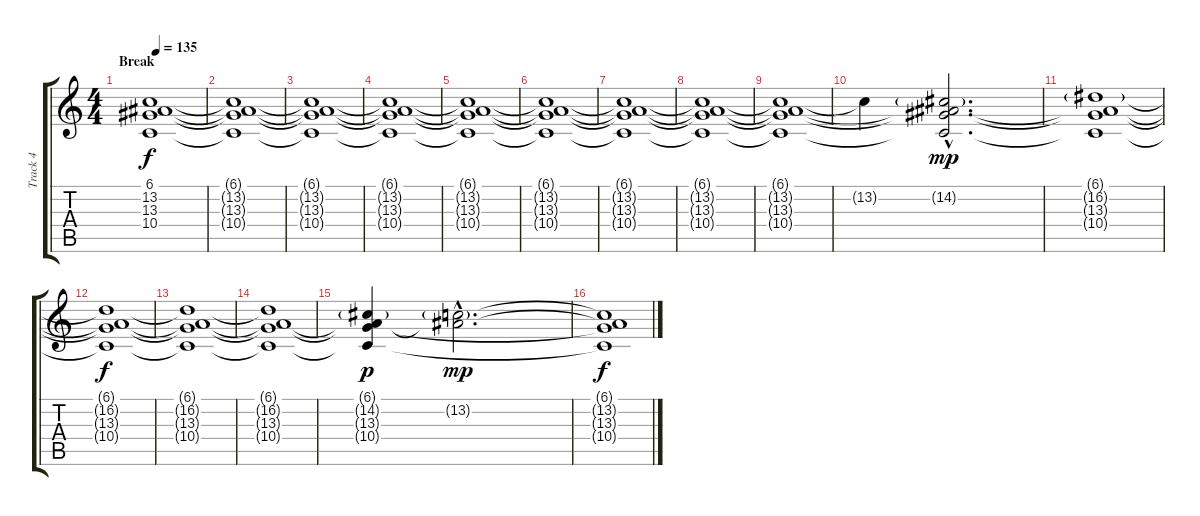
\track ("Track 4" "Track 4") {instrument tangoaccordion}
\staff {score tabs}
\tuning (E4 B3 G3 D3 A2 E2) {hide}
\ts (4 4)
\section ("" "Break")
\tempo 135
\clef g2
\ks c
(6.1{t} 13.2{t} 13.3{t} 10.4{t}).1{dy f} |
(6.1{t} 13.2{t} 13.3{t} 10.4{t}).1 |
(6.1{t} 13.2{t} 13.3{t} 10.4{t}).1 |
(6.1{t} 13.2{t} 13.3{t} 10.4{t}).1 |
(6.1{t} 13.2{t} 13.3{t} 10.4{t}).1 |
(6.1{t} 13.2{t} 13.3{t} 10.4{t}).1 |
(6.1{t} 13.2{t} 13.3{t} 10.4{t}).1 |
(6.1{t} 13.2{t} 13.3{t} 10.4{t}).1 |
(6.1{t} 13.2{t} 13.3{t} 10.4{t}).1 |
13.2{t}.4 (6.1{hac t} 14.2{g hac} 13.3{hac t} 10.4{hac t}).2{d dy mp} |
(6.1{t} 16.2{g} 13.3{t} 10.4{t}).1 |
(6.1{t} 16.2{t} 13.3{t} 10.4{t}).1{dy f} |
(6.1{t} 16.2{t} 13.3{t} 10.4{t}).1 |
(6.1{t} 16.2{t} 13.3{t} 10.4{t}).1 |
(6.1{t} 14.2{g} 13.3{t} 10.4{t}).4{dy p} (6.1{hac t} 13.2{g hac}).2{d dy mp} |
(6.1{t} 13.2{t} 13.3{t} 10.4{t}).1{dy f}
